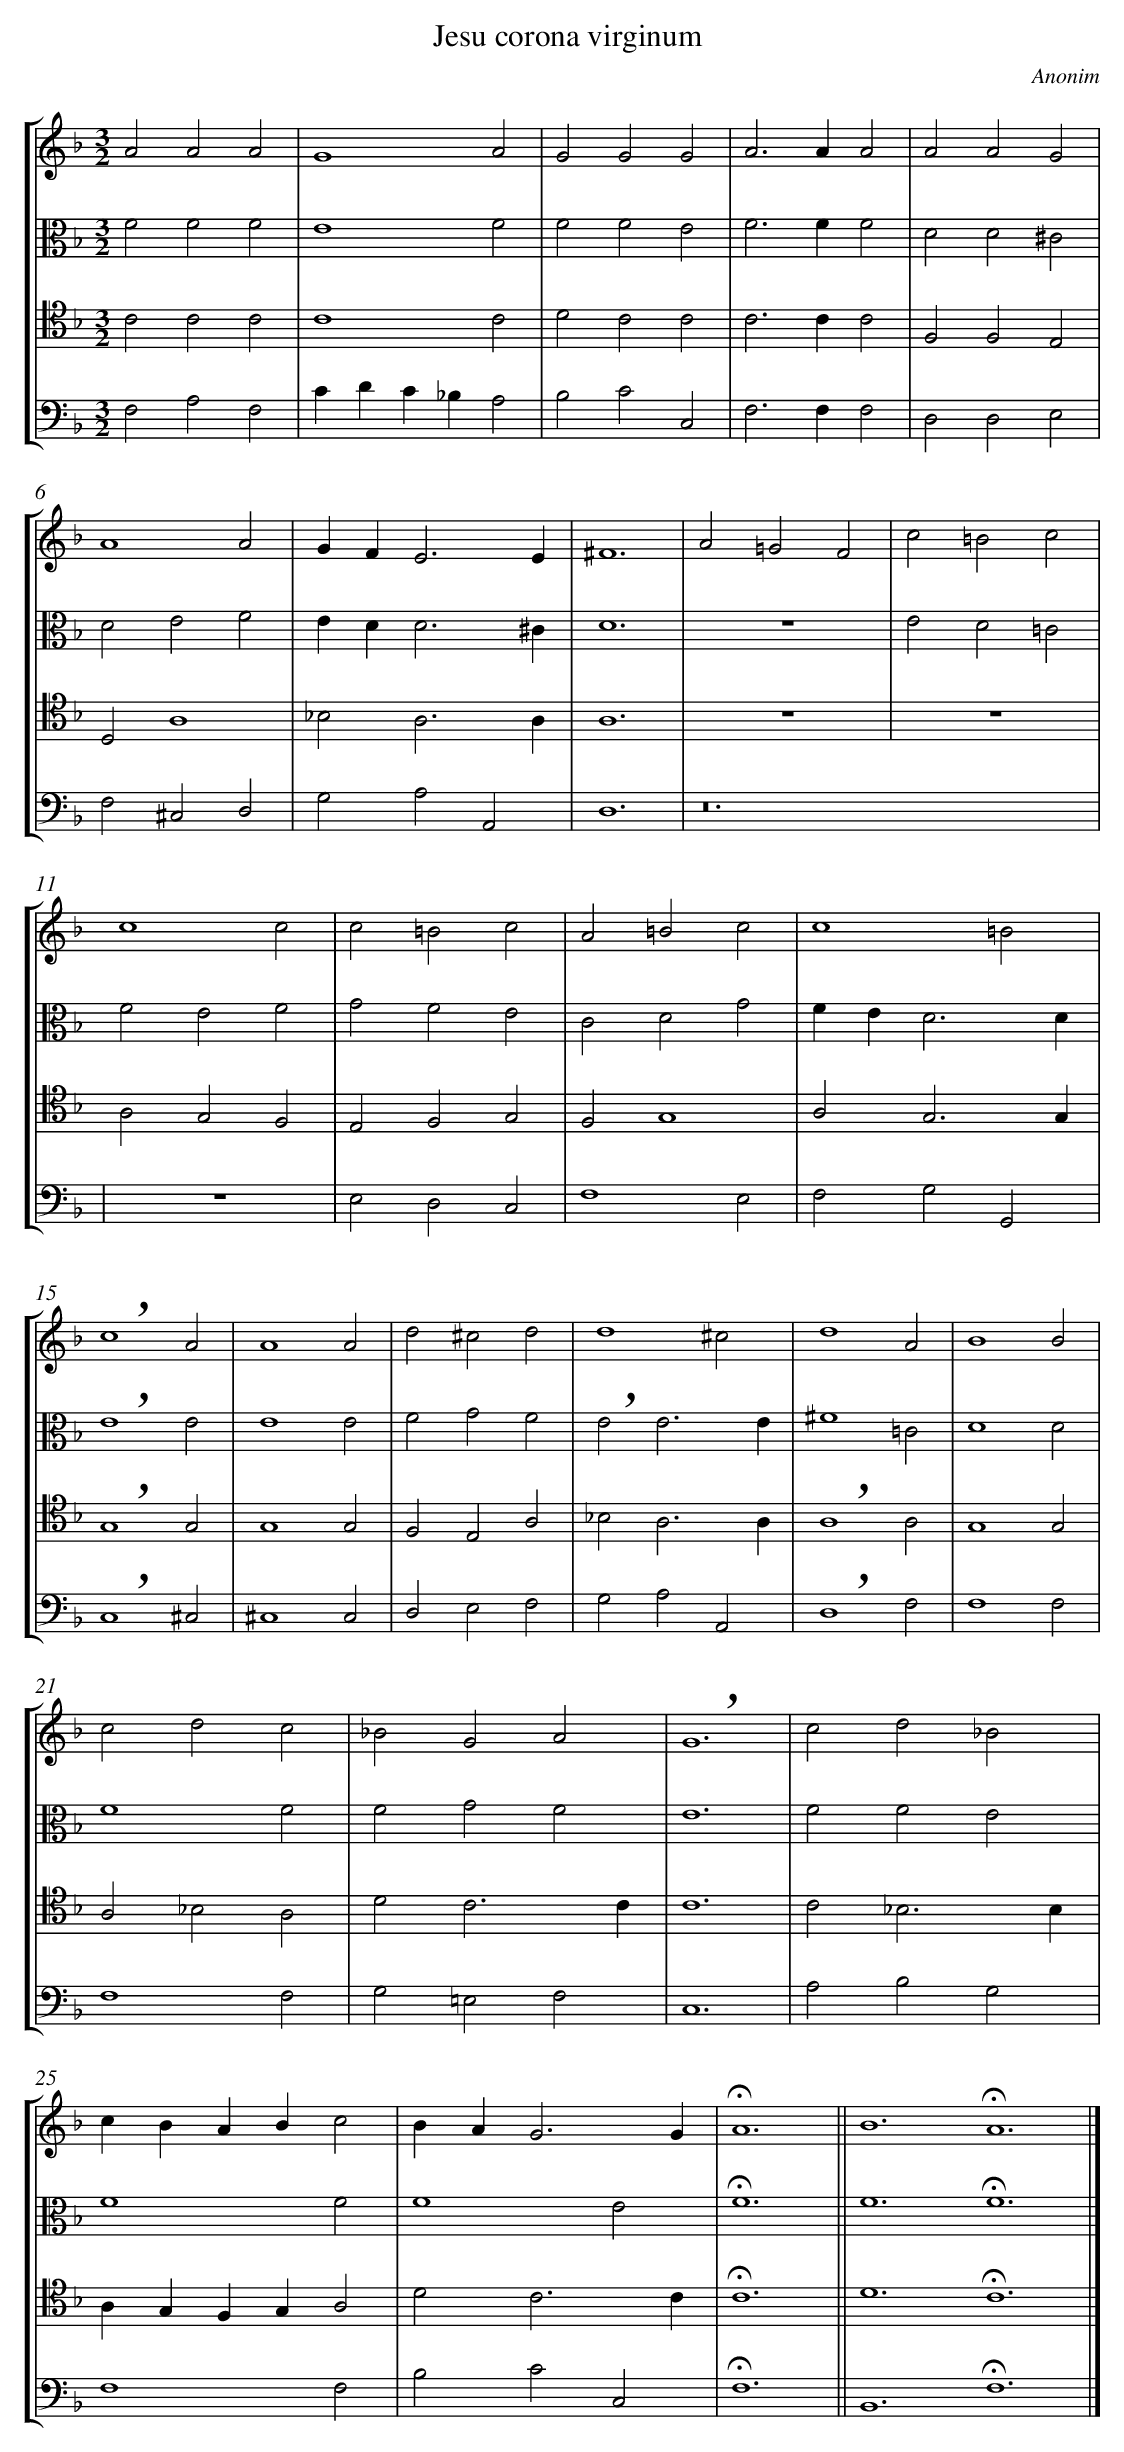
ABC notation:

X:1
T: Jesu corona virginum
C: Anonim
L: 1/4
M: 3/2
%%staves [1 2 3 4]
V: 1
V: 2 clef=alto
V: 3 clef=tenor
V: 4 clef=bass
K: F
[V:1] A2A2A2 |
[V:2] F2F2F2 |
[V:3] C2C2C2 |
[V:4] F,2A,2F,2 |
[V:1] G4A2 |
[V:2] E4F2 |
[V:3] C4C2 |
[V:4] CDC_B,A,2 |
[V:1] G2G2G2 |
[V:2] F2F2E2 |
[V:3] D2C2C2 |
[V:4] B,2C2C,2 |
[V:1] A2>A2A2 |
[V:2] F2>F2F2 |
[V:3] C2>C2C2 |
[V:4] F,2>F,2F,2 |
[V:1] A2A2G2 |
[V:2] D2D2^C2 |
[V:3] F,2F,2E,2 |
[V:4] D,2D,2E,2 |
[V:1] A4A2 |
[V:2] D2E2F2 |
[V:3] D,2A,4 |
[V:4] F,2^C,2D,2 |
[V:1] GF2<E2E |
[V:2] ED2<D2^C |
[V:3] _B,2A,3A, |
[V:4] G,2A,2A,,2 |
[V:1] ^F6 |
[V:2] D6 |
[V:3] A,6 |
[V:4] D,6 |
[V:1] A2=G2F2 |
[V:2] z6 |
[V:3] z6 |
[V:4] z12 |
[V:1] c2=B2c2 |
[V:2] E2D2=C2 |
[V:3] z6 |
[V:4]  |
[V:1] c4c2 |
[V:2] F2E2F2 |
[V:3] A,2G,2F,2 |
[V:4] z6 |
[V:1] c2=B2c2 |
[V:2] G2F2E2 |
[V:3] E,2F,2G,2 |
[V:4] E,2D,2C,2 |
[V:1] A2=B2c2 |
[V:2] C2D2G2 |
[V:3] F,2G,4 |
[V:4] F,4E,2 |
[V:1] c4=B2 |
[V:2] FE2<D2D |
[V:3] A,2G,3G, |
[V:4] F,2G,2G,,2 |
[V:1] !breath!c4A2 |
[V:2] !breath!E4E2 |
[V:3] !breath!G,4G,2 |
[V:4] !breath!C,4^C,2 |
[V:1] A4A2 |
[V:2] E4E2 |
[V:3] G,4G,2 |
[V:4] ^C,4C,2 |
[V:1] d2^c2d2 |
[V:2] F2G2F2 |
[V:3] F,2E,2A,2 |
[V:4] D,2E,2F,2 |
[V:1] d4^c2 |
[V:2] !breath!E2E3E |
[V:3] _B,2A,3A, |
[V:4] G,2A,2A,,2 |
[V:1] d4A2 |
[V:2] ^F4=C2 |
[V:3] !breath!A,4A,2 |
[V:4] !breath!D,4F,2 |
[V:1] B4B2 |
[V:2] D4D2 |
[V:3] G,4G,2 |
[V:4] F,4F,2 |
[V:1] c2d2c2 |
[V:2] F4F2 |
[V:3] A,2_B,2A,2 |
[V:4] F,4F,2 |
[V:1] _B2G2A2 |
[V:2] F2G2F2 |
[V:3] D2C3C |
[V:4] G,2=E,2F,2 |
[V:1] !breath!G6 |
[V:2] E6 |
[V:3] C6 |
[V:4] C,6 |
[V:1] c2d2_B2 |
[V:2] F2F2E2 |
[V:3] C2_B,3B, |
[V:4] A,2B,2G,2 |
[V:1] cBABc2 |
[V:2] F4F2 |
[V:3] A,G,F,G,A,2 |
[V:4] F,4F,2 |
[V:1] BA2<G2G |
[V:2] F4E2 |
[V:3] D2C3C |
[V:4] B,2C2C,2 |
[V:1] !fermata!A6 ||
[V:2] !fermata!F6 ||
[V:3] !fermata!C6 ||
[V:4] !fermata!F,6 ||
[V:1] B6 [|]
[V:2] F6 [|]
[V:3] D6 [|]
[V:4] B,,6 [|]
[V:1] !fermata!A6 |]
[V:2] !fermata!F6 |]
[V:3] !fermata!C6 |]
[V:4] !fermata!F,6 |]
